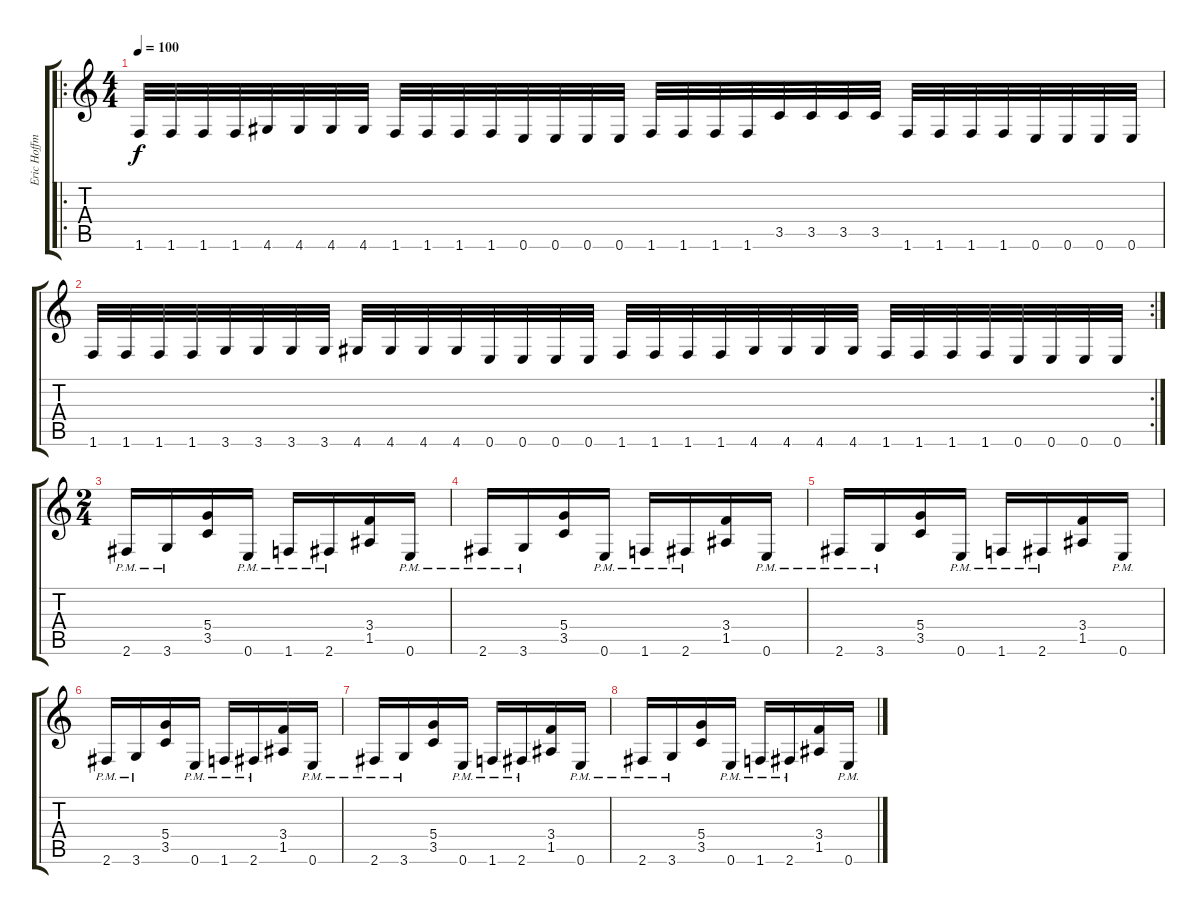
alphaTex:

\track ("Eric Hoffman" "Eric Hoffm") {instrument overdrivenguitar}
\staff {score tabs}
\tuning (E4 B3 G3 D3 A2 E2) {hide}
\ro
\ts (4 4)
\tempo 100
\clef g2
\ks c
1.6.32{dy f} 1.6.32 1.6.32 1.6.32 4.6.32 4.6.32 4.6.32 4.6.32 1.6.32 1.6.32 1.6.32 1.6.32 0.6.32 0.6.32 0.6.32 0.6.32 1.6.32 1.6.32 1.6.32 1.6.32 3.5.32 3.5.32 3.5.32 3.5.32 1.6.32 1.6.32 1.6.32 1.6.32 0.6.32 0.6.32 0.6.32 0.6.32 |
\rc 2
1.6.32 1.6.32 1.6.32 1.6.32 3.6.32 3.6.32 3.6.32 3.6.32 4.6.32 4.6.32 4.6.32 4.6.32 0.6.32 0.6.32 0.6.32 0.6.32 1.6.32 1.6.32 1.6.32 1.6.32 4.6.32 4.6.32 4.6.32 4.6.32 1.6.32 1.6.32 1.6.32 1.6.32 0.6.32 0.6.32 0.6.32 0.6.32 |
\ts (2 4)
2.6{pm}.16 3.6{pm}.16 (5.4 3.5).16 0.6{pm}.16 1.6{pm}.16 2.6{pm}.16 (3.4 1.5).16 0.6{pm}.16 |
2.6{pm}.16 3.6{pm}.16 (5.4 3.5).16 0.6{pm}.16 1.6{pm}.16 2.6{pm}.16 (3.4 1.5).16 0.6{pm}.16 |
2.6{pm}.16 3.6{pm}.16 (5.4 3.5).16 0.6{pm}.16 1.6{pm}.16 2.6{pm}.16 (3.4 1.5).16 0.6{pm}.16 |
2.6{pm}.16 3.6{pm}.16 (5.4 3.5).16 0.6{pm}.16 1.6{pm}.16 2.6{pm}.16 (3.4 1.5).16 0.6{pm}.16 |
2.6{pm}.16 3.6{pm}.16 (5.4 3.5).16 0.6{pm}.16 1.6{pm}.16 2.6{pm}.16 (3.4 1.5).16 0.6{pm}.16 |
2.6{pm}.16 3.6{pm}.16 (5.4 3.5).16 0.6{pm}.16 1.6{pm}.16 2.6{pm}.16 (3.4 1.5).16 0.6{pm}.16
